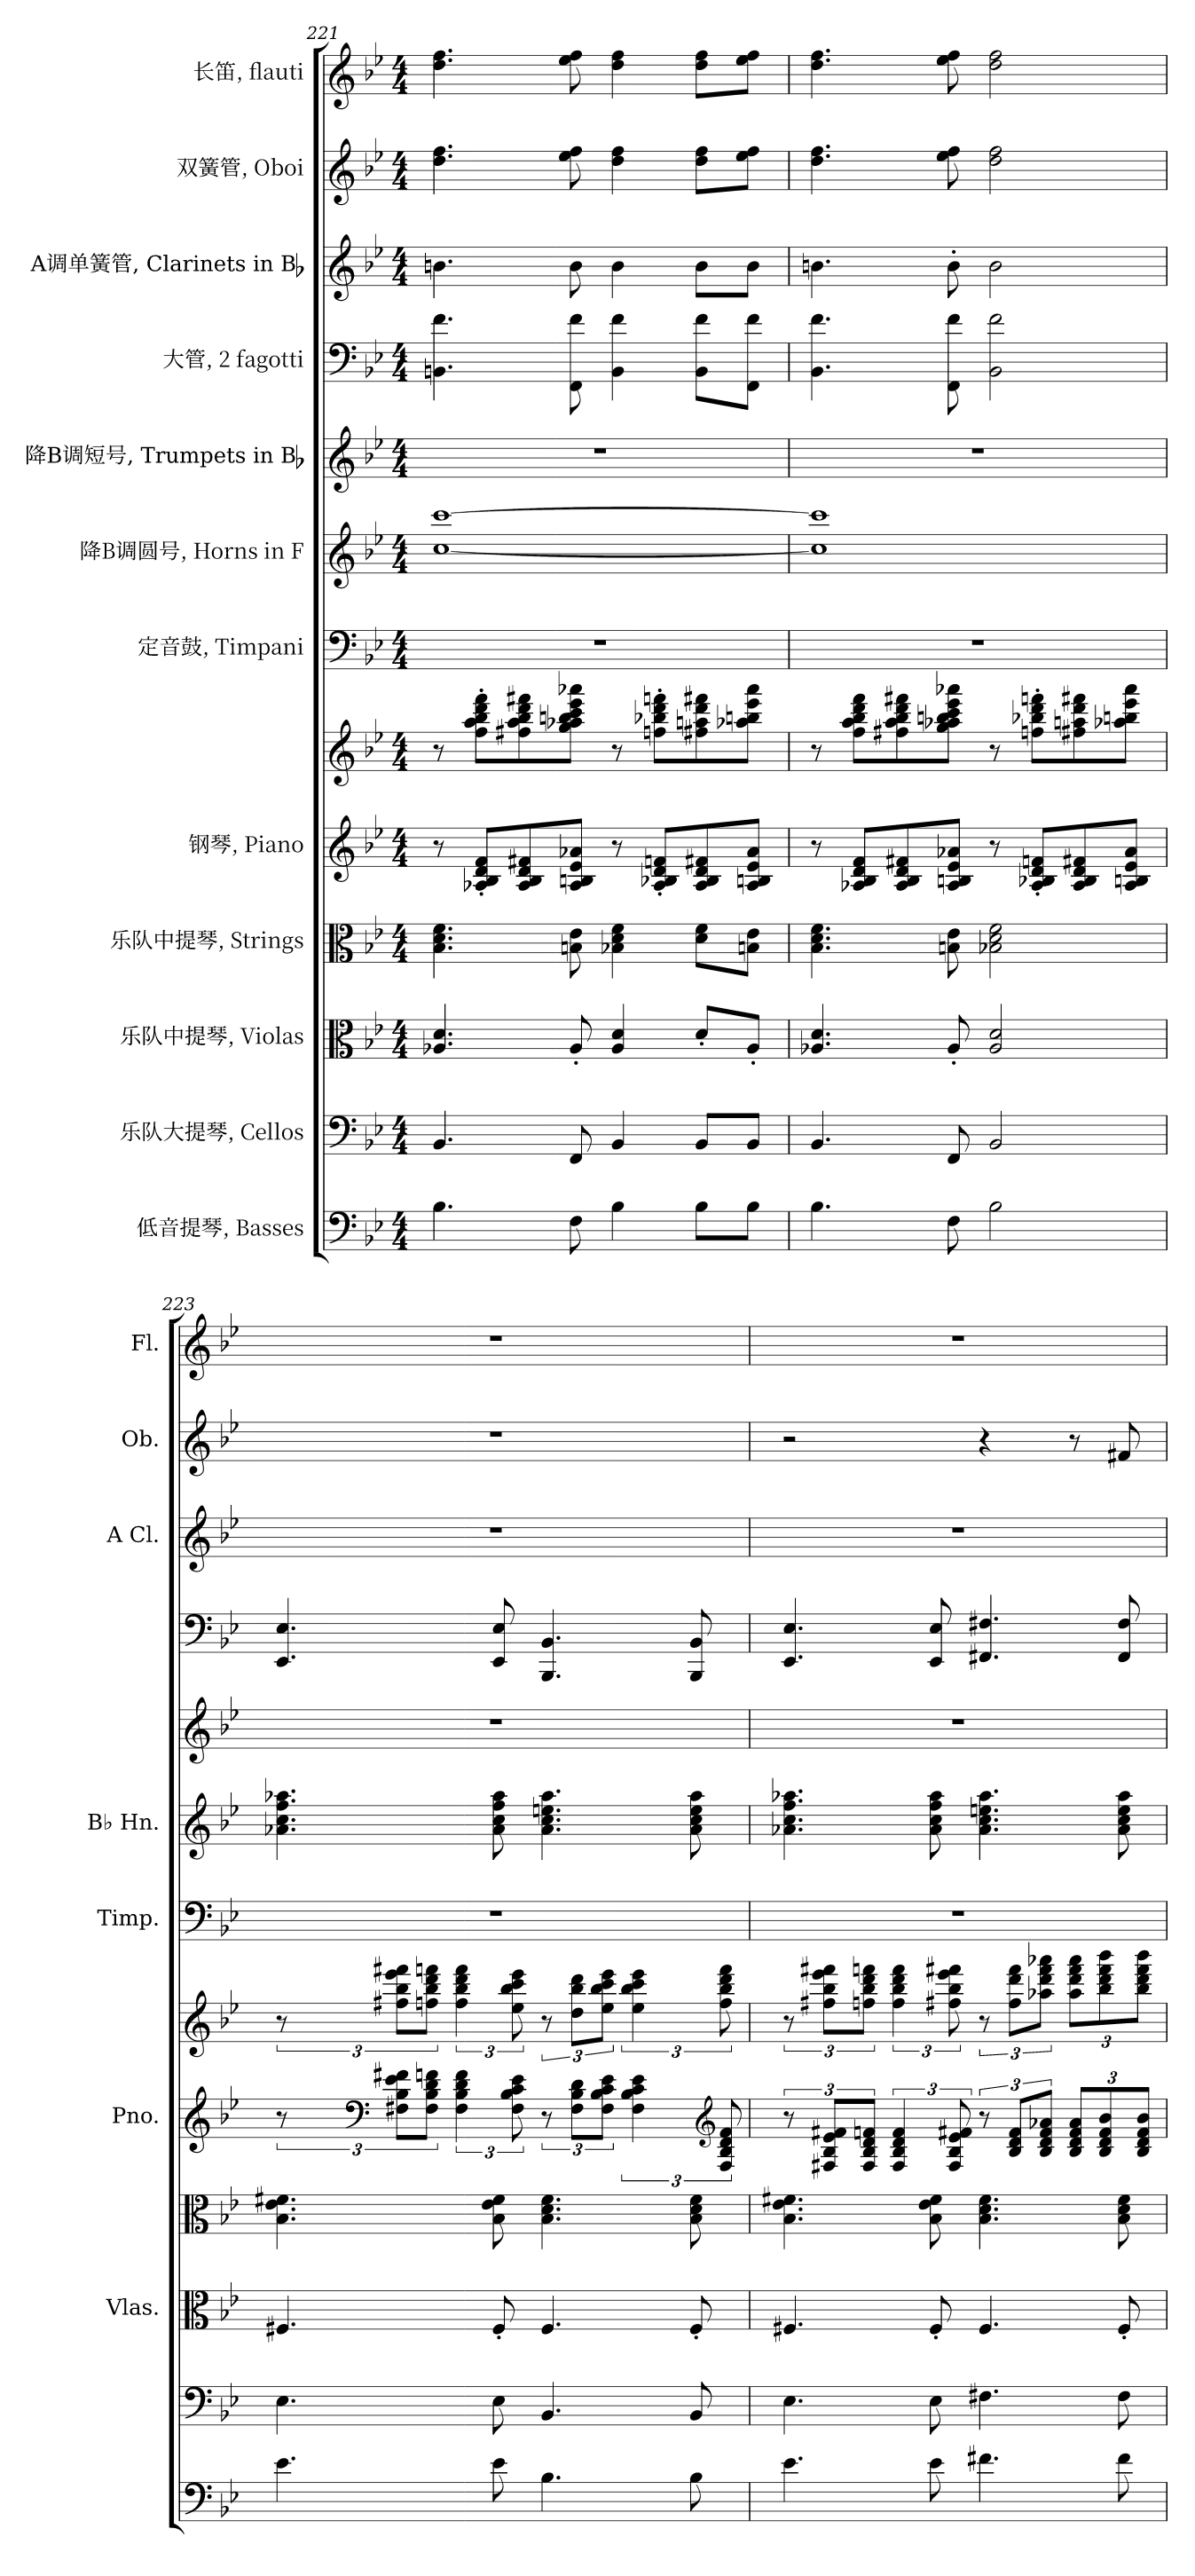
**kern	**kern	**kern	**kern	**kern	**kern	**kern	**kern	**kern	**kern	**kern	**kern	**kern
*part12	*part11	*part10	*part9	*part8	*part8	*part7	*part6	*part5	*part4	*part3	*part2	*part1
*staff13	*staff12	*staff11	*staff10	*staff9	*staff8	*staff7	*staff6	*staff5	*staff4	*staff3	*staff2	*staff1
*I"低音提琴, Basses	*I"乐队大提琴, Cellos	*I"乐队中提琴, Violas	*I"乐队中提琴, Strings	*I"钢琴, Piano	*	*I"定音鼓, Timpani	*I"降B调圆号, Horns in F	*I"降B调短号, Trumpets in Bb	*I"大管, 2 fagotti	*I"A调单簧管, Clarinets in Bb	*I"双簧管, Oboi	*I"长笛, flauti
*	*	*I'Vlas.	*	*I'Pno.	*	*I'Timp.	*I'B♭ Hn.	*	*	*I'A Cl.	*I'Ob.	*I'Fl.
!!LO:PB:g=z
*clefF4	*clefF4	*clefC3	*clefC3	*clefG2	*clefG2	*clefF4	*clefG2	*clefG2	*clefF4	*clefG2	*clefG2	*clefG2
*ITrd7c12	*	*	*	*	*	*	*ITrd1c2	*ITrd1c2	*	*ITrd2c3	*	*
*k[b-e-]	*k[b-e-]	*k[b-e-]	*k[b-e-]	*k[b-e-]	*k[b-e-]	*k[b-e-]	*k[b-e-a-d-]	*k[b-e-a-d-]	*k[b-e-]	*k[f#]	*k[b-e-]	*k[b-e-]
*M4/4	*M4/4	*M4/4	*M4/4	*M4/4	*M4/4	*M4/4	*M4/4	*M4/4	*M4/4	*M4/4	*M4/4	*M4/4
=221	=221	=221	=221	=221	=221	=221	=221	=221	=221	=221	=221	=221
4.BB-\	4.BB-/	4.A-X/ 4.d/	4.B-\ 4.d\ 4.f\	8r	8r	1r	[1b- [1bb-	1r	4.BBn\ 4.f\	4.g#X\	4.dd\ 4.ff\	4.dd\ 4.ff\
.	.	.	.	8A-X/' 8B-/' 8d/' 8f/'L	8ff\' 8aa\' 8bb-\' 8ddd\' 8fff\'L	.	.	.	.	.	.	.
.	.	.	.	8A-/ 8B-/ 8d/ 8f#X/	8ff#X\ 8aa\ 8bb-\ 8ddd\ 8fff#X\	.	.	.	.	.	.	.
8FF\	8FF/	8A-'/	8Bn\ 8e-\	8A-/ 8Bn/ 8e-/ 8a-X/J	8gg\ 8aa-X\ 8bbn\ 8ccc\ 8eee-\ 8aaa-X\J	.	.	.	8FF\ 8f\	8g#\	8ee-\ 8ff\	8ee-\ 8ff\
4BB-\	4BB-/	4A-/ 4d/	4B-X\ 4d\ 4f\	8r	8r	.	.	.	4BB\ 4f\	4g#\	4dd\ 4ff\	4dd\ 4ff\
.	.	.	.	8A-/' 8B-X/' 8d/' 8fn/'L	8ffn\' 8bb-X\' 8ddd\' 8fffn\'L	.	.	.	.	.	.	.
8BB-\L	8BB-/L	8d'/L	8d\ 8f\L	8A-/ 8B-/ 8d/ 8f#X/	8ff#X\ 8aan\ 8ddd\ 8fff#X\	.	.	.	8BB\ 8f\L	8g#\L	8dd\ 8ff\L	8dd\ 8ff\L
8BB-\J	8BB-/J	8A-'/J	8Bn\ 8e-\J	8A-/ 8Bn/ 8e-/ 8a-/J	8aa-X\ 8bbn\ 8eee-\ 8aaa-\J	.	.	.	8FF\ 8f\J	8g#\J	8ee-\ 8ff\J	8ee-\ 8ff\J
=222	=222	=222	=222	=222	=222	=222	=222	=222	=222	=222	=222	=222
4.BB-\	4.BB-/	4.A-X/ 4.d/	4.B-\ 4.d\ 4.f\	8r	8r	1r	1b-] 1bb-]	1r	4.BB-\ 4.f\	4.g#X\	4.dd\ 4.ff\	4.dd\ 4.ff\
.	.	.	.	8A-X/ 8B-/ 8d/ 8f/L	8ff\ 8aa\ 8bb-\ 8ddd\ 8fff\L	.	.	.	.	.	.	.
.	.	.	.	8A-/ 8B-/ 8d/ 8f#X/	8ff#X\ 8aa\ 8bb-\ 8ddd\ 8fff#X\	.	.	.	.	.	.	.
8FF\	8FF/	8A-'/	8Bn\ 8e-\	8A-/ 8Bn/ 8e-/ 8a-X/J	8gg\ 8aa-X\ 8bbn\ 8ccc\ 8eee-\ 8aaa-X\J	.	.	.	8FF\ 8f\	8g#'\	8ee-\ 8ff\	8ee-\ 8ff\
2BB-\	2BB-/	2A-/ 2d/	2B-X\ 2d\ 2f\	8r	8r	.	.	.	2BB-\ 2f\	2g#\	2dd\ 2ff\	2dd\ 2ff\
.	.	.	.	8A-/' 8B-X/' 8d/' 8fn/'L	8ffn\' 8bb-X\' 8ddd\' 8fffn\'L	.	.	.	.	.	.	.
.	.	.	.	8A-/ 8B-/ 8d/ 8f#X/	8ff#X\ 8aan\ 8ddd\ 8fff#X\	.	.	.	.	.	.	.
.	.	.	.	8A-/ 8Bn/ 8e-/ 8a-/J	8aa-X\ 8bbn\ 8eee-\ 8aaa-\J	.	.	.	.	.	.	.
!!LO:PB:g=z
=223	=223	=223	=223	=223	=223	=223	=223	=223	=223	=223	=223	=223
4.E-\	4.E-\	4.F#X/	4.B-\ 4.e-\ 4.f#X\	12r	12r	1r	4.g-X\ 4.b-\ 4.ee-\ 4.gg-X\	1r	4.EE-/ 4.E-/	1r	1r	1r
*	*	*	*	*clefF4	*	*	*	*	*	*	*	*
.	.	.	.	12F#X\ 12B-\ 12e-\ 12f#X\L	12ff#X\ 12bb-\ 12eee-\ 12fff#X\L	.	.	.	.	.	.	.
.	.	.	.	12F#\ 12B-\ 12d\ 12fn\J	12ffn\ 12bb-\ 12ddd\ 12fffn\J	.	.	.	.	.	.	.
.	.	.	.	6F#\ 6B-\ 6d\ 6f\	6ff\ 6bb-\ 6ddd\ 6fff\	.	.	.	.	.	.	.
8E-\	8E-\	8F#'/	8B-\ 8e-\ 8f#\	.	.	.	8g-\ 8b-\ 8ee-\ 8gg-\	.	8EE-/ 8E-/	.	.	.
.	.	.	.	12F#\ 12B-\ 12c\ 12e-\	12ee-\ 12bb-\ 12ccc\ 12eee-\	.	.	.	.	.	.	.
4.BB-\	4.BB-/	4.F#/	4.B-\ 4.d\ 4.f#\	12r	12r	.	4.g-\ 4.b-\ 4.ddn\ 4.gg-\	.	4.BBB-/ 4.BB-/	.	.	.
.	.	.	.	12F#\ 12B-\ 12d\L	12dd\ 12bb-\ 12ddd\L	.	.	.	.	.	.	.
.	.	.	.	12F#\ 12B-\ 12c\ 12e-\J	12ee-\ 12bb-\ 12ccc\ 12eee-\J	.	.	.	.	.	.	.
.	.	.	.	6F#\ 6B-\ 6c\ 6e-\	6ee-\ 6bb-\ 6ccc\ 6eee-\	.	.	.	.	.	.	.
8BB-\	8BB-/	8F#'/	8B-\ 8d\ 8f#\	.	.	.	8g-\ 8b-\ 8dd\ 8gg-\	.	8BBB-/ 8BB-/	.	.	.
*	*	*	*	*clefG2	*	*	*	*	*	*	*	*
.	.	.	.	12F#/ 12B-/ 12d/ 12f/	12ff\ 12bb-\ 12ddd\ 12fff\	.	.	.	.	.	.	.
=224	=224	=224	=224	=224	=224	=224	=224	=224	=224	=224	=224	=224
4.E-\	4.E-\	4.F#X/	4.B-\ 4.e-\ 4.f#X\	12r	12r	1r	4.g-X\ 4.b-\ 4.ee-\ 4.gg-X\	1r	4.EE-/ 4.E-/	1r	2r	1r
.	.	.	.	12F#X/ 12B-/ 12e-/ 12f#X/L	12ff#X\ 12bb-\ 12eee-\ 12fff#X\L	.	.	.	.	.	.	.
.	.	.	.	12F#/ 12B-/ 12d/ 12fn/J	12ffn\ 12bb-\ 12ddd\ 12fffn\J	.	.	.	.	.	.	.
.	.	.	.	6F#/ 6B-/ 6d/ 6f/	6ff\ 6bb-\ 6ddd\ 6fff\	.	.	.	.	.	.	.
8E-\	8E-\	8F#'/	8B-\ 8e-\ 8f#\	.	.	.	8g-\ 8b-\ 8ee-\ 8gg-\	.	8EE-/ 8E-/	.	.	.
.	.	.	.	12F#/ 12B-/ 12e-/ 12f#X/	12ff#X\ 12bb-\ 12eee-\ 12fff#X\	.	.	.	.	.	.	.
4.F#X\	4.F#X\	4.F#/	4.B-\ 4.d\ 4.f#\	12r	12r	.	4.g-\ 4.b-\ 4.ddn\ 4.gg-\	.	4.FF#X/ 4.F#X/	.	4r	.
.	.	.	.	12B-/ 12d/ 12f#/L	12ff#\ 12ddd\ 12fff#\L	.	.	.	.	.	.	.
.	.	.	.	12B-/ 12d/ 12f#/ 12a-X/J	12aa-X\ 12ddd\ 12fff#\ 12aaa-X\J	.	.	.	.	.	.	.
*	*	*	*	*Xbrackettup	*Xbrackettup	*	*	*	*	*	*	*
.	.	.	.	12B-/ 12d/ 12f#/ 12a-/L	12aa-\ 12ddd\ 12fff#\ 12aaa-\L	.	.	.	.	.	8r	.
.	.	.	.	12B-/ 12d/ 12f#/ 12b-/	12bb-\ 12ddd\ 12fff#\ 12bbb-\	.	.	.	.	.	.	.
8F#\	8F#\	8F#'/	8B-\ 8d\ 8f#\	.	.	.	8g-\ 8b-\ 8dd\ 8gg-\	.	8FF#/ 8F#/	.	8f#X/	.
.	.	.	.	12B-/ 12d/ 12f#/ 12b-/J	12bb-\ 12ddd\ 12fff#\ 12bbb-\J	.	.	.	.	.	.	.
=	=	=	=	=	=	=	=	=	=	=	=	=
*-	*-	*-	*-	*-	*-	*-	*-	*-	*-	*-	*-	*-
